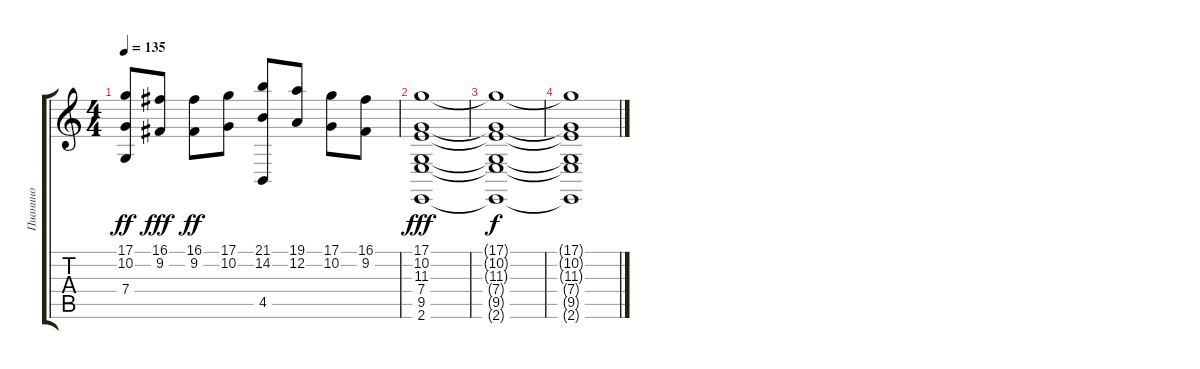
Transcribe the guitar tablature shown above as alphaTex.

\track ("Пианино" "Пианино") {instrument brightacousticpiano}
\staff {score tabs}
\tuning (D4 A3 F3 C3 G2 D2) {hide}
\ts (4 4)
\tempo 135
\clef g2
\ks c
(17.1 10.2 7.4).8{dy ff} (16.1 9.2).8{dy fff} (16.1 9.2).8{dy ff} (17.1 10.2).8 (21.1 14.2 4.5).8 (19.1 12.2).8 (17.1 10.2).8 (16.1 9.2).8 |
(17.1 10.2 11.3 7.4 9.5 2.6).1{dy fff} |
(17.1{t} 10.2{t} 11.3{t} 7.4{t} 9.5{t} 2.6{t}).1{dy f} |
(17.1{t} 10.2{t} 11.3{t} 7.4{t} 9.5{t} 2.6{t}).1
